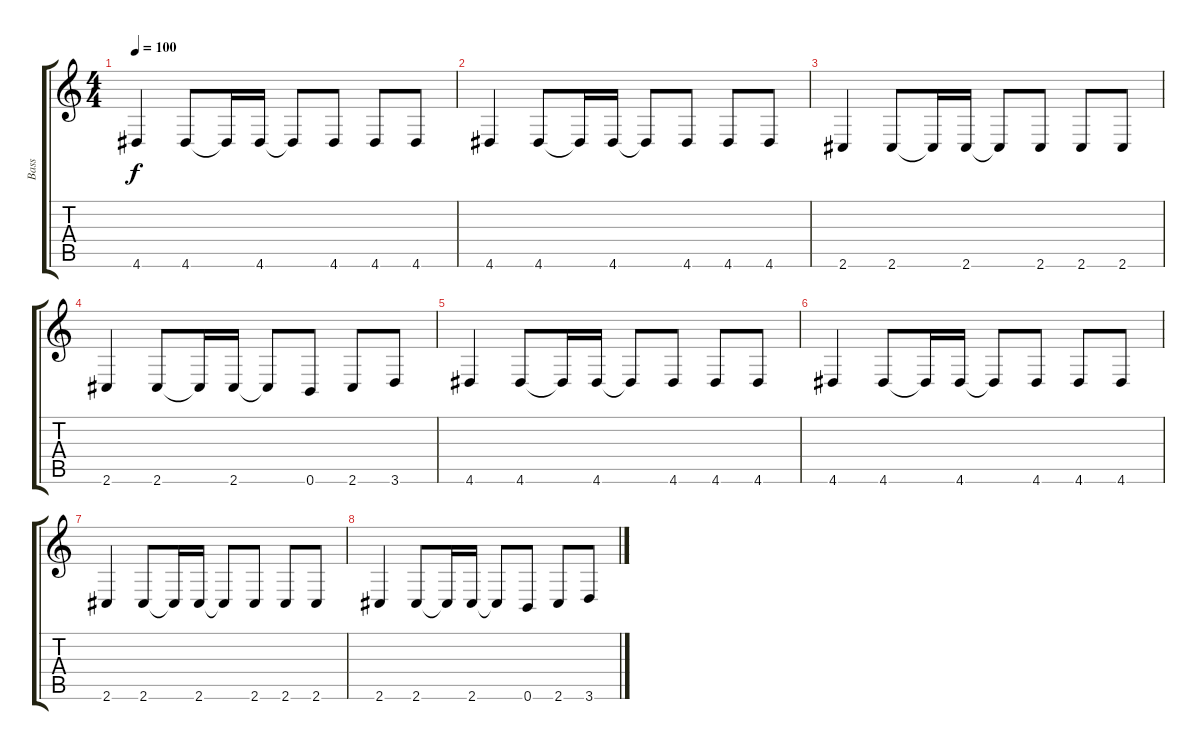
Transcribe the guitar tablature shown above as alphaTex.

\track ("Bass" "Bass") {instrument electricbassfinger}
\staff {score tabs}
\tuning (E4 B3 G3 D3 A2 B1) {hide}
\ts (4 4)
\tempo 100
\clef g2
\ks c
4.6.4{dy f} 4.6.8 4.6{t}.16 4.6.16 4.6{t}.8 4.6.8 4.6.8 4.6.8 |
4.6.4 4.6.8 4.6{t}.16 4.6.16 4.6{t}.8 4.6.8 4.6.8 4.6.8 |
2.6.4 2.6.8 2.6{t}.16 2.6.16 2.6{t}.8 2.6.8 2.6.8 2.6.8 |
2.6.4 2.6.8 2.6{t}.16 2.6.16 2.6{t}.8 0.6.8 2.6.8 3.6.8 |
4.6.4 4.6.8 4.6{t}.16 4.6.16 4.6{t}.8 4.6.8 4.6.8 4.6.8 |
4.6.4 4.6.8 4.6{t}.16 4.6.16 4.6{t}.8 4.6.8 4.6.8 4.6.8 |
2.6.4 2.6.8 2.6{t}.16 2.6.16 2.6{t}.8 2.6.8 2.6.8 2.6.8 |
2.6.4 2.6.8 2.6{t}.16 2.6.16 2.6{t}.8 0.6.8 2.6.8 3.6.8
